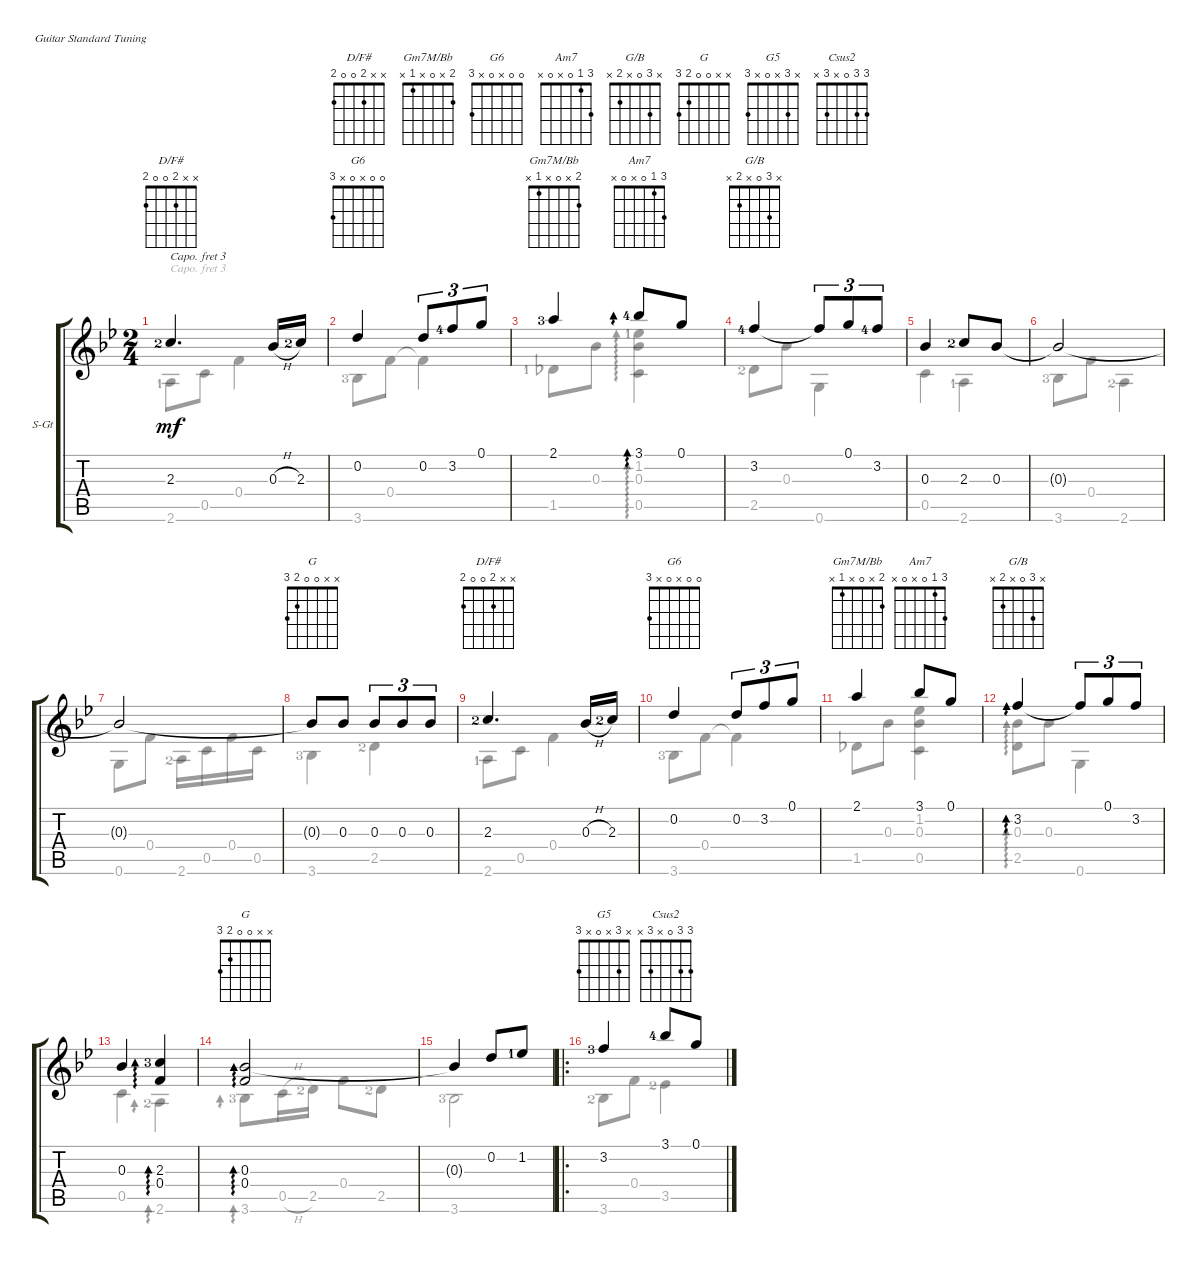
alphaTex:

\defaultSystemsLayout 4
\bracketExtendMode groupsimilarinstruments
\firstSystemTrackNameOrientation horizontal
\otherSystemsTrackNameOrientation horizontal
\chordDiagramsInScore
\track ("Steel Guitar" "S-Gt") {instrument acousticguitarsteel}
\staff {score tabs}
\capo 3
\tuning (E4 B3 G3 D3 A2 E2)
\chord ("D/F#" x x 2 0 0 2)
\chord ("Gm7M/Bb" 2 x 0 x 1 x)
\chord ("G6" 0 0 x 0 x 3)
\chord ("Am7" 3 1 0 x 0 x)
\chord ("G/B" x 3 0 x 2 x)
\chord ("G" x x 0 0 2 3)
\chord ("G5" x 3 x 0 x 3)
\chord ("Csus2" 3 3 0 x 3 x)
\voice
\ts (2 4)
\tempo (75 hide)
\clef g2
\ks bb
2.3{lf 3}.4{d ch "D/F#" dy mf} 0.3{h}.16 2.3{lf 3}.16 |
0.2.4{ch "G6"} 0.2.8{tu (3 2)} 3.2{lf 5}.8{tu (3 2)} 0.1.8{tu (3 2)} |
2.1{lf 4}.4{ch "Gm7M/Bb"} 3.1{lf 5}.8{ad 0 ch "Am7"} 0.1.8 |
3.2{lf 5}.4{ch "G/B"} 3.2{t}.8{tu (3 2)} 0.1.8{tu (3 2)} 3.2{lf 5}.8{tu (3 2)} |
0.3.4 2.3{lf 3}.8 0.3.8 |
0.3{t}.2 |
0.3{t}.2 |
0.3{t}.8{ch "G"} 0.3.8 0.3.8{tu (3 2)} 0.3.8{tu (3 2)} 0.3.8{tu (3 2)} |
2.3{lf 3}.4{d ch "D/F#"} 0.3{h}.16 2.3{lf 3}.16 |
0.2.4{ch "G6"} 0.2.8{tu (3 2)} 3.2.8{tu (3 2)} 0.1.8{tu (3 2)} |
2.1.4{ch "Gm7M/Bb"} 3.1.8{ch "Am7"} 0.1.8 |
3.2.4{ad 0 ch "G/B"} 3.2{t}.8{tu (3 2)} 0.1.8{tu (3 2)} 3.2.8{tu (3 2)} |
0.3.4 (2.3{lf 4} 0.4).4{ad 0} |
(0.3 0.4).2{ad 0 ch "G"} |
0.3{t}.4 0.2.8 1.2{lf 2}.8 |
\ro
3.2{lf 4}.4{ch "G5"} 3.1{lf 5}.8{ch "Csus2"} 0.1.8
\voice
\clef g2
\ottava regular
\simile none
\ks bb
2.6{lf 2}.8{dy mf} 0.5.8 0.4.4 |
3.6{lf 4}.8 0.4.8 0.4{t}.4 |
1.5{lf 2}.8 0.3.8 (0.5 1.2{lf 2} 0.3).4{ad 0} |
2.5{lf 3}.8 0.3.8 0.6.4 |
0.5.4 2.6{lf 2}.4 |
3.6{lf 4}.8 0.4.8 2.6{lf 3}.4 |
0.6.8 0.4.8 2.6{lf 3}.16 0.5.16 0.4.16 0.5.16 |
3.6{lf 4}.4 2.5{lf 3}.4 |
2.6{lf 2}.8 0.5.8 0.4.4 |
3.6{lf 4}.8 0.4.8 0.4{t}.4 |
1.5.8 0.3.8 (0.5 1.2 0.3).4 |
(2.5 0.3).8{ad 0} 0.3.8 0.6.4 |
0.5.4 2.6{lf 3}.4{ad 0} |
3.6{lf 4}.8{ad 0} 0.5{h}.16 2.5{lf 3}.16 0.4.8 2.5{lf 3}.8 |
3.6{lf 4}.2 |
3.6{lf 3}.8 0.4.8 3.5{lf 3}.4
